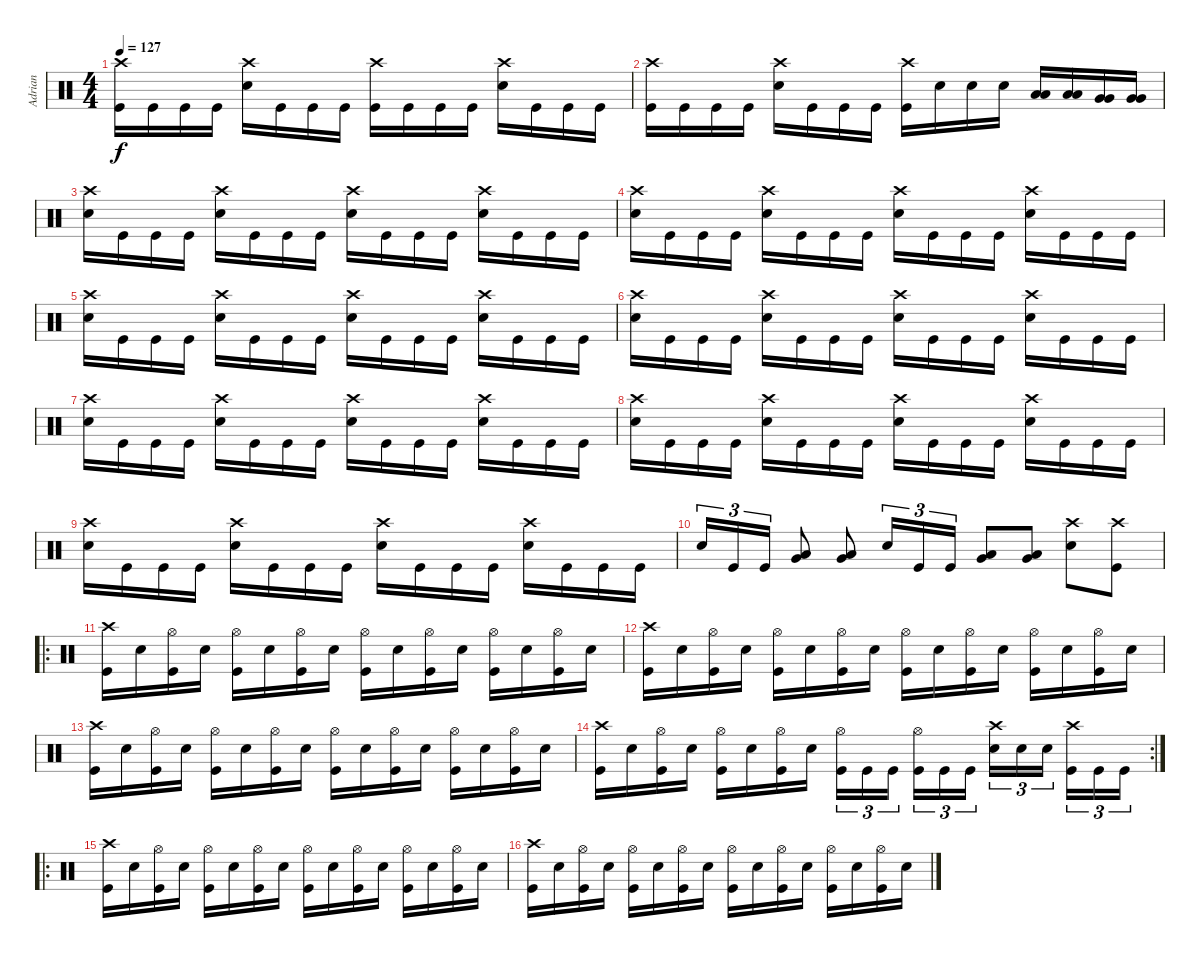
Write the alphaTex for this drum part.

\track ("Adrian" "Adrian") {instrument percussion}
\staff {score}
\articulation defaults
\ts (4 4)
\tempo 127
\clef neutral
\ks c
("Crash high (hit)" "Kick (hit)").16{dy f} "Kick (hit)".16 "Kick (hit)".16 "Kick (hit)".16 ("Crash high (hit)" "Electric Snare (hit)").16 "Kick (hit)".16 "Kick (hit)".16 "Kick (hit)".16 ("Crash high (hit)" "Kick (hit)").16 "Kick (hit)".16 "Kick (hit)".16 "Kick (hit)".16 ("Crash high (hit)" "Electric Snare (hit)").16 "Kick (hit)".16 "Kick (hit)".16 "Kick (hit)".16 |
("Crash high (hit)" "Kick (hit)").16 "Kick (hit)".16 "Kick (hit)".16 "Kick (hit)".16 ("Crash high (hit)" "Electric Snare (hit)").16 "Kick (hit)".16 "Kick (hit)".16 "Kick (hit)".16 ("Crash high (hit)" "Kick (hit)").16 "Electric Snare (hit)".16 "Electric Snare (hit)".16 "Electric Snare (hit)".16 ("Low Tom (hit)" "Low Tom (hit)").16 ("Low Tom (hit)" "Low Tom (hit)").16 ("Very Low Tom (hit)" "Very Low Tom (hit)").16 ("Very Low Tom (hit)" "Very Low Tom (hit)").16 |
("Crash high (hit)" "Electric Snare (hit)").16 "Kick (hit)".16 "Kick (hit)".16 "Kick (hit)".16 ("Crash high (hit)" "Electric Snare (hit)").16 "Kick (hit)".16 "Kick (hit)".16 "Kick (hit)".16 ("Crash high (hit)" "Electric Snare (hit)").16 "Kick (hit)".16 "Kick (hit)".16 "Kick (hit)".16 ("Crash high (hit)" "Electric Snare (hit)").16 "Kick (hit)".16 "Kick (hit)".16 "Kick (hit)".16 |
("Crash high (hit)" "Electric Snare (hit)").16 "Kick (hit)".16 "Kick (hit)".16 "Kick (hit)".16 ("Crash high (hit)" "Electric Snare (hit)").16 "Kick (hit)".16 "Kick (hit)".16 "Kick (hit)".16 ("Crash high (hit)" "Electric Snare (hit)").16 "Kick (hit)".16 "Kick (hit)".16 "Kick (hit)".16 ("Crash high (hit)" "Electric Snare (hit)").16 "Kick (hit)".16 "Kick (hit)".16 "Kick (hit)".16 |
("Crash high (hit)" "Electric Snare (hit)").16 "Kick (hit)".16 "Kick (hit)".16 "Kick (hit)".16 ("Crash high (hit)" "Electric Snare (hit)").16 "Kick (hit)".16 "Kick (hit)".16 "Kick (hit)".16 ("Crash high (hit)" "Electric Snare (hit)").16 "Kick (hit)".16 "Kick (hit)".16 "Kick (hit)".16 ("Crash high (hit)" "Electric Snare (hit)").16 "Kick (hit)".16 "Kick (hit)".16 "Kick (hit)".16 |
("Crash high (hit)" "Electric Snare (hit)").16 "Kick (hit)".16 "Kick (hit)".16 "Kick (hit)".16 ("Crash high (hit)" "Electric Snare (hit)").16 "Kick (hit)".16 "Kick (hit)".16 "Kick (hit)".16 ("Crash high (hit)" "Electric Snare (hit)").16 "Kick (hit)".16 "Kick (hit)".16 "Kick (hit)".16 ("Crash high (hit)" "Electric Snare (hit)").16 "Kick (hit)".16 "Kick (hit)".16 "Kick (hit)".16 |
("Crash high (hit)" "Electric Snare (hit)").16 "Kick (hit)".16 "Kick (hit)".16 "Kick (hit)".16 ("Crash high (hit)" "Electric Snare (hit)").16 "Kick (hit)".16 "Kick (hit)".16 "Kick (hit)".16 ("Crash high (hit)" "Electric Snare (hit)").16 "Kick (hit)".16 "Kick (hit)".16 "Kick (hit)".16 ("Crash high (hit)" "Electric Snare (hit)").16 "Kick (hit)".16 "Kick (hit)".16 "Kick (hit)".16 |
("Crash high (hit)" "Electric Snare (hit)").16 "Kick (hit)".16 "Kick (hit)".16 "Kick (hit)".16 ("Crash high (hit)" "Electric Snare (hit)").16 "Kick (hit)".16 "Kick (hit)".16 "Kick (hit)".16 ("Crash high (hit)" "Electric Snare (hit)").16 "Kick (hit)".16 "Kick (hit)".16 "Kick (hit)".16 ("Crash high (hit)" "Electric Snare (hit)").16 "Kick (hit)".16 "Kick (hit)".16 "Kick (hit)".16 |
("Crash high (hit)" "Electric Snare (hit)").16 "Kick (hit)".16 "Kick (hit)".16 "Kick (hit)".16 ("Crash high (hit)" "Electric Snare (hit)").16 "Kick (hit)".16 "Kick (hit)".16 "Kick (hit)".16 ("Crash high (hit)" "Electric Snare (hit)").16 "Kick (hit)".16 "Kick (hit)".16 "Kick (hit)".16 ("Crash high (hit)" "Electric Snare (hit)").16 "Kick (hit)".16 "Kick (hit)".16 "Kick (hit)".16 |
"Electric Snare (hit)".16{tu (3 2)} "Kick (hit)".16{tu (3 2)} "Kick (hit)".16{tu (3 2)} ("Low Tom (hit)" "Very Low Tom (hit)").8 ("Low Tom (hit)" "Very Low Tom (hit)").8 "Electric Snare (hit)".16{tu (3 2)} "Kick (hit)".16{tu (3 2)} "Kick (hit)".16{tu (3 2)} ("Low Tom (hit)" "Very Low Tom (hit)").8 ("Low Tom (hit)" "Very Low Tom (hit)").8 ("Crash high (hit)" "Electric Snare (hit)").8 ("Crash high (hit)" "Kick (hit)").8 |
\ro
("Crash high (hit)" "Kick (hit)").16 "Electric Snare (hit)".16 ("Hi-Hat (open)" "Kick (hit)").16 "Electric Snare (hit)".16 ("Hi-Hat (open)" "Kick (hit)").16 "Electric Snare (hit)".16 ("Hi-Hat (open)" "Kick (hit)").16 "Electric Snare (hit)".16 ("Hi-Hat (open)" "Kick (hit)").16 "Electric Snare (hit)".16 ("Hi-Hat (open)" "Kick (hit)").16 "Electric Snare (hit)".16 ("Hi-Hat (open)" "Kick (hit)").16 "Electric Snare (hit)".16 ("Hi-Hat (open)" "Kick (hit)").16 "Electric Snare (hit)".16 |
("Crash high (hit)" "Kick (hit)").16 "Electric Snare (hit)".16 ("Hi-Hat (open)" "Kick (hit)").16 "Electric Snare (hit)".16 ("Hi-Hat (open)" "Kick (hit)").16 "Electric Snare (hit)".16 ("Hi-Hat (open)" "Kick (hit)").16 "Electric Snare (hit)".16 ("Hi-Hat (open)" "Kick (hit)").16 "Electric Snare (hit)".16 ("Hi-Hat (open)" "Kick (hit)").16 "Electric Snare (hit)".16 ("Hi-Hat (open)" "Kick (hit)").16 "Electric Snare (hit)".16 ("Hi-Hat (open)" "Kick (hit)").16 "Electric Snare (hit)".16 |
("Crash high (hit)" "Kick (hit)").16 "Electric Snare (hit)".16 ("Hi-Hat (open)" "Kick (hit)").16 "Electric Snare (hit)".16 ("Hi-Hat (open)" "Kick (hit)").16 "Electric Snare (hit)".16 ("Hi-Hat (open)" "Kick (hit)").16 "Electric Snare (hit)".16 ("Hi-Hat (open)" "Kick (hit)").16 "Electric Snare (hit)".16 ("Hi-Hat (open)" "Kick (hit)").16 "Electric Snare (hit)".16 ("Hi-Hat (open)" "Kick (hit)").16 "Electric Snare (hit)".16 ("Hi-Hat (open)" "Kick (hit)").16 "Electric Snare (hit)".16 |
\rc 2
("Crash high (hit)" "Kick (hit)").16 "Electric Snare (hit)".16 ("Hi-Hat (open)" "Kick (hit)").16 "Electric Snare (hit)".16 ("Hi-Hat (open)" "Kick (hit)").16 "Electric Snare (hit)".16 ("Hi-Hat (open)" "Kick (hit)").16 "Electric Snare (hit)".16 ("Hi-Hat (open)" "Kick (hit)").16{tu (3 2)} "Kick (hit)".16{tu (3 2)} "Kick (hit)".16{tu (3 2)} ("Hi-Hat (open)" "Kick (hit)").16{tu (3 2)} "Kick (hit)".16{tu (3 2)} "Kick (hit)".16{tu (3 2)} ("Crash high (hit)" "Electric Snare (hit)").16{tu (3 2)} "Electric Snare (hit)".16{tu (3 2)} "Electric Snare (hit)".16{tu (3 2)} ("Crash high (hit)" "Kick (hit)").16{tu (3 2)} "Kick (hit)".16{tu (3 2)} "Kick (hit)".16{tu (3 2)} |
\ro
("Crash high (hit)" "Kick (hit)").16 "Electric Snare (hit)".16 ("Hi-Hat (open)" "Kick (hit)").16 "Electric Snare (hit)".16 ("Hi-Hat (open)" "Kick (hit)").16 "Electric Snare (hit)".16 ("Hi-Hat (open)" "Kick (hit)").16 "Electric Snare (hit)".16 ("Hi-Hat (open)" "Kick (hit)").16 "Electric Snare (hit)".16 ("Hi-Hat (open)" "Kick (hit)").16 "Electric Snare (hit)".16 ("Hi-Hat (open)" "Kick (hit)").16 "Electric Snare (hit)".16 ("Hi-Hat (open)" "Kick (hit)").16 "Electric Snare (hit)".16 |
("Crash high (hit)" "Kick (hit)").16 "Electric Snare (hit)".16 ("Hi-Hat (open)" "Kick (hit)").16 "Electric Snare (hit)".16 ("Hi-Hat (open)" "Kick (hit)").16 "Electric Snare (hit)".16 ("Hi-Hat (open)" "Kick (hit)").16 "Electric Snare (hit)".16 ("Hi-Hat (open)" "Kick (hit)").16 "Electric Snare (hit)".16 ("Hi-Hat (open)" "Kick (hit)").16 "Electric Snare (hit)".16 ("Hi-Hat (open)" "Kick (hit)").16 "Electric Snare (hit)".16 ("Hi-Hat (open)" "Kick (hit)").16 "Electric Snare (hit)".16
